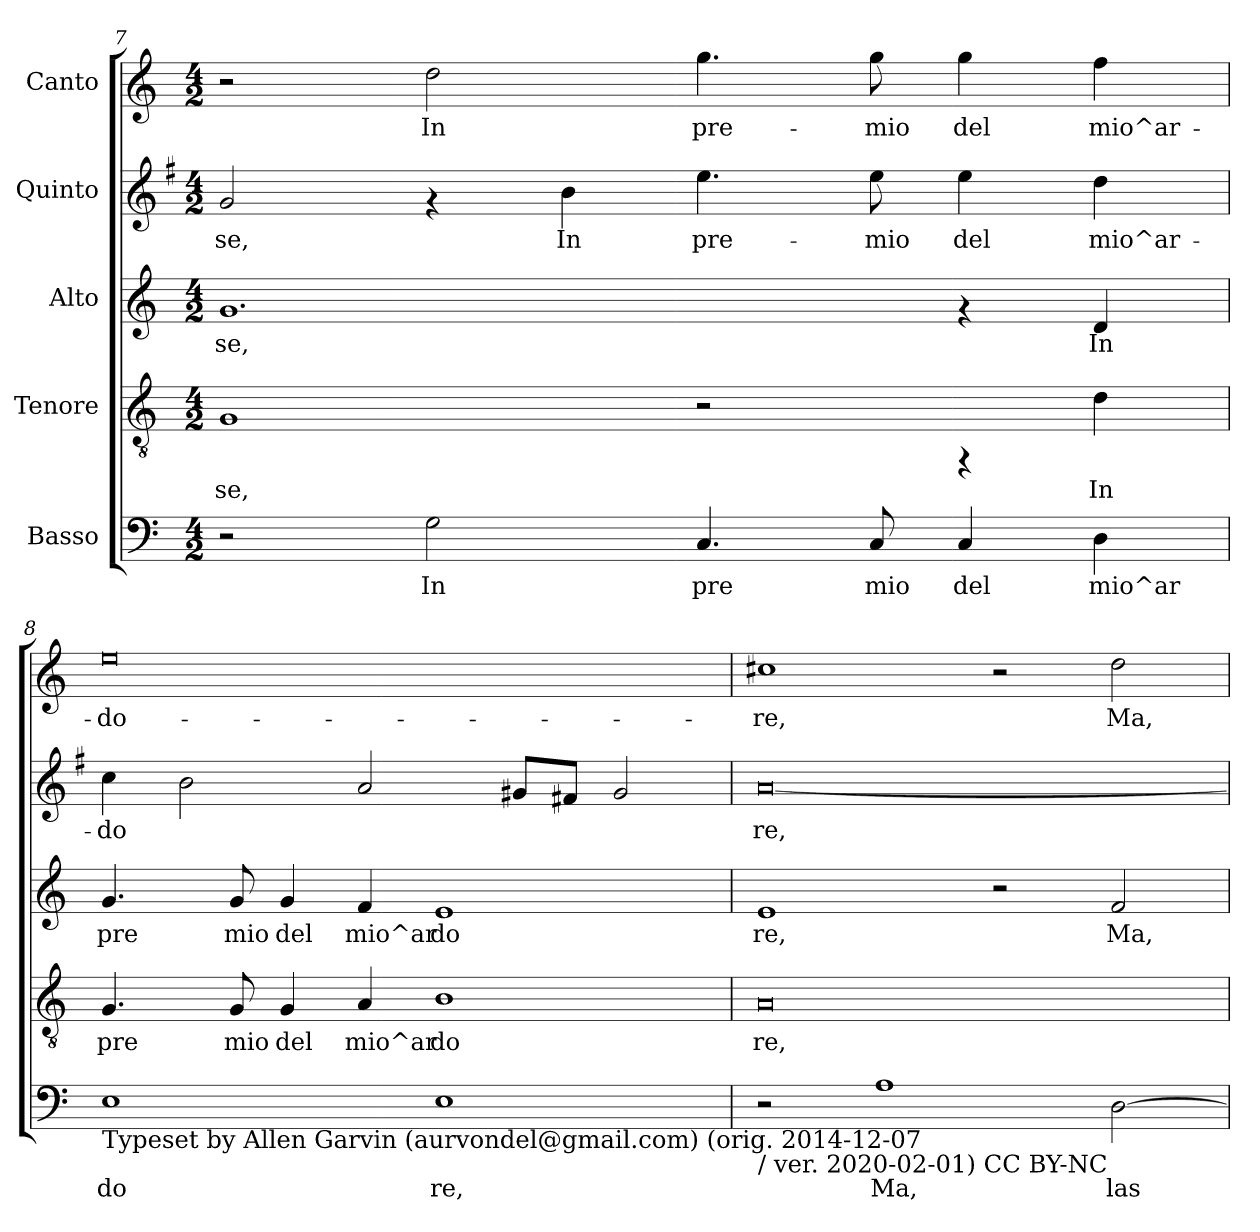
**kern	**text	**kern	**text	**kern	**text	**kern	**text	**kern	**text
*part5	*part5	*part4	*part4	*part3	*part3	*part2	*part2	*part1	*part1
*staff5	*staff5	*staff4	*staff4	*staff3	*staff3	*staff2	*staff2	*staff1	*staff1
*I"Basso	*	*I"Tenore	*	*I"Alto	*	*I"Quinto	*	*I"Canto	*
*clefF4	*	*clefGv2	*	*clefG2	*	*clefG2	*	*clefG2	*
*	*	*	*	*	*	*ITrd-3c-5	*	*	*
*k[]	*	*k[]	*	*k[]	*	*k[]	*	*k[]	*
*C:	*	*C:	*	*C:	*	*C:	*	*C:	*
*M4/2	*	*M4/2	*	*M4/2	*	*M4/2	*	*M4/2	*
=7	=7	=7	=7	=7	=7	=7	=7	=7	=7
!	!	!	!LO:LY:b:cj	!	!LO:LY:b:cj	!	!LO:LY:b:cj	!	!
2r	.	1G	se,	1.g	se,	2cc/	-se,	2r	.
!	!LO:LY:b:cj	!	!	!	!	!	!	!	!LO:LY:b:cj
2G\	In	.	.	.	.	4rf	.	2dd\	In
!	!	!	!	!	!	!	!LO:LY:b:cj	!	!
.	.	.	.	.	.	4ee\	In	.	.
!	!LO:LY:b:cj	!	!	!	!	!	!LO:LY:b:cj	!	!LO:LY:b:cj
4.C/	pre	2r	.	.	.	4.aa\	pre-	4.gg\	pre-
!	!LO:LY:b:cj	!	!	!	!	!	!LO:LY:b:cj	!	!LO:LY:b:cj
8C/	mio	.	.	.	.	8aa\	-mio	8gg\	-mio
!	!LO:LY:b:cj	!	!	!	!	!	!LO:LY:b:cj	!	!LO:LY:b:cj
4C/	del	4rFF	.	4rf	.	4aa\	del	4gg\	del
!	!LO:LY:b:cj	!	!LO:LY:b:cj	!	!LO:LY:b:cj	!	!LO:LY:b:cj	!	!LO:LY:b:cj
4D\	mio^ar	4d\	In	4d/	In	4gg\	mio^ar-	4ff\	mio^ar-
=8	=8	=8	=8	=8	=8	=8	=8	=8	=8
!LO:TX:b:t=Typeset by Allen Garvin (aurvondel@gmail.com) (orig. 2014-12-07	!	!	!	!	!	!	!	!	!
!	!LO:LY:b:cj	!	!LO:LY:b:cj	!	!LO:LY:b:cj	!	!LO:LY:b:cj	!	!LO:LY:b:cj
1E	do	4.G/	pre	4.g/	pre	4ff\	-do-	0ee	-do-
!	!	!	!	!	!	!	!LO:LY:b:cj	!	!
.	.	.	.	.	.	2ee\	--	.	.
!	!	!	!LO:LY:b:cj	!	!LO:LY:b:cj	!	!	!	!
.	.	8G/	mio	8g/	mio	.	.	.	.
!	!	!	!LO:LY:b:cj	!	!LO:LY:b:cj	!	!	!	!
.	.	4G/	del	4g/	del	.	.	.	.
!	!	!	!LO:LY:b:cj	!	!LO:LY:b:cj	!	!LO:LY:b:cj	!	!
.	.	4A/	mio^ar	4f/	mio^ar	2dd/	--	.	.
!	!LO:LY:b:cj	!	!LO:LY:b:cj	!	!LO:LY:b:cj	!	!	!	!
1E	re,	1B	do	1e	do	.	.	.	.
!	!	!	!	!	!	!	!LO:LY:b:cj	!	!
.	.	.	.	.	.	8cc#X/L	--	.	.
!	!	!	!	!	!	!	!LO:LY:b:cj	!	!
.	.	.	.	.	.	8bn/J	--	.	.
!	!	!	!	!	!	!	!LO:LY:b:cj	!	!
.	.	.	.	.	.	2cc#/	--	.	.
=9	=9	=9	=9	=9	=9	=9	=9	=9	=9
!LO:TX:b:t=/ ver. 2020-02-01) CC BY-NC	!	!	!	!	!	!	!	!	!
!	!	!	!LO:LY:b:cj	!	!LO:LY:b:cj	!	!LO:LY:b:cj	!	!LO:LY:b:cj
2r	.	0A	re,	1e	re,	[>0dd	-re,	1cc#X	-re,
!	!LO:LY:b:cj	!	!	!	!	!	!	!	!
1A	Ma,	.	.	.	.	.	.	.	.
.	.	.	.	2r	.	.	.	2r	.
!	!LO:LY:b:cj	!	!	!	!LO:LY:b:cj	!	!	!	!LO:LY:b:cj
[>2D\	las	.	.	2f/	Ma,	.	.	2dd\	Ma,
=	=	=	=	=	=	=	=	=	=
*-	*-	*-	*-	*-	*-	*-	*-	*-	*-
